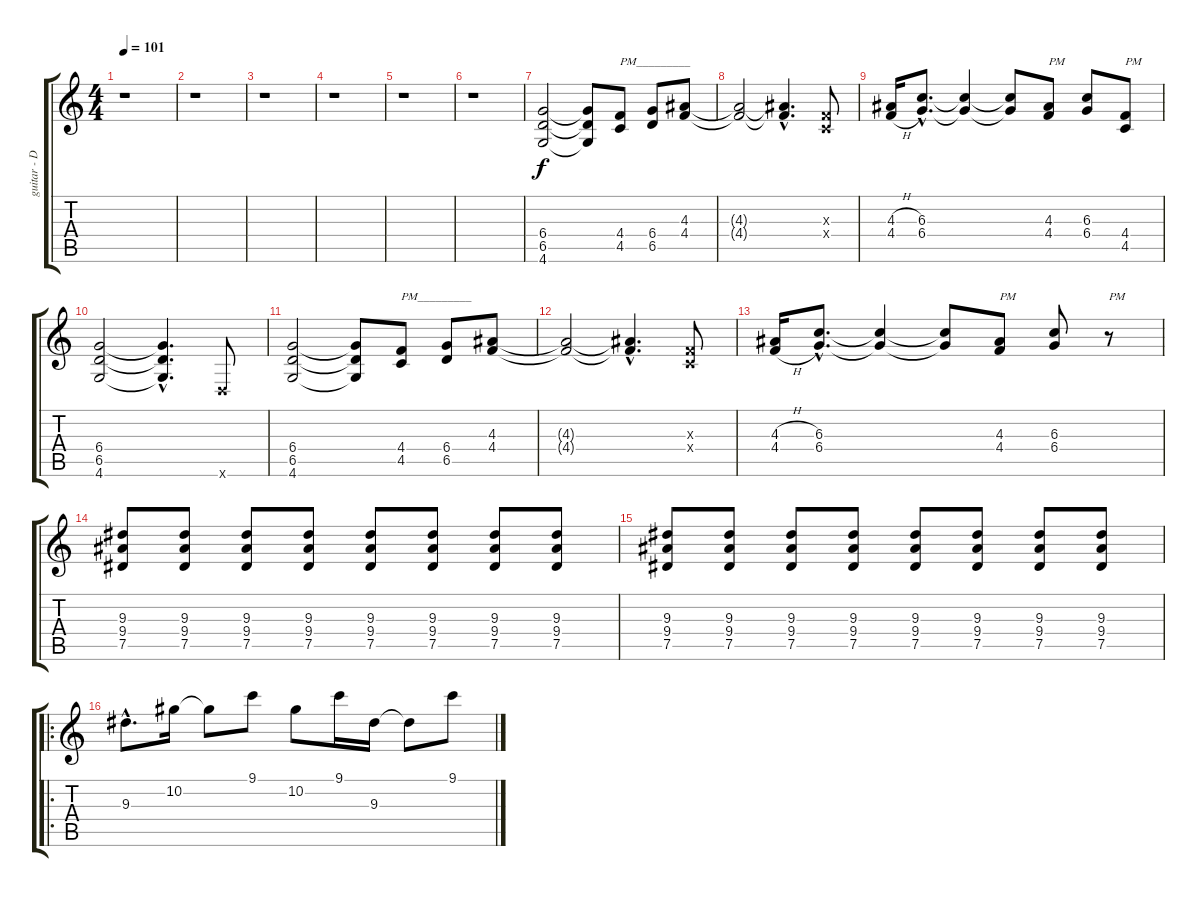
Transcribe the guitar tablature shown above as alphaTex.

\track ("guitar - Dave Mustaine" "guitar - D") {instrument distortionguitar}
\staff {score tabs}
\tuning (Eb4 Bb3 Gb3 Db3 Ab2 Eb2) {hide}
\ts (4 4)
\tempo 101
\clef g2
\ks c
r.1{dy f} |
r.1 |
r.1 |
r.1 |
r.1 |
r.1 |
(6.4 6.5 4.6).2 (6.4{t} 6.5{t} 4.6{t}).8 (4.4 4.5).8{txt "PM_________"} (6.4 6.5).8 (4.3 4.4).8 |
(4.3{t} 4.4{t}).2 (4.3{hac t} 4.4{hac t}).4{d} (-1.3{x} -1.4{x}).8 |
(4.3{h} 4.4{h}).16 (6.3{hac} 6.4{hac}).8{d} (6.3{t} 6.4{t}).4 (6.3{t} 6.4{t}).8 (4.3 4.4).8{txt "PM"} (6.3 6.4).8 (4.4 4.5).8{txt "PM"} |
(6.4 6.5 4.6).2 (6.4{hac t} 6.5{hac t} 4.6{hac t}).4{d} -1.6{x}.8 |
(6.4 6.5 4.6).2 (6.4{t} 6.5{t} 4.6{t}).8 (4.4 4.5).8{txt "PM_________"} (6.4 6.5).8 (4.3 4.4).8 |
(4.3{t} 4.4{t}).2 (4.3{hac t} 4.4{hac t}).4{d} (-1.3{x} -1.4{x}).8 |
(4.3{h} 4.4{h}).16 (6.3{hac} 6.4{hac}).8{d} (6.3{t} 6.4{t}).4 (6.3{t} 6.4{t}).8 (4.3 4.4).8{txt "PM"} (6.3 6.4).8 r.8{txt "PM"} |
(9.3 9.4 7.5).8 (9.3 9.4 7.5).8 (9.3 9.4 7.5).8 (9.3 9.4 7.5).8 (9.3 9.4 7.5).8 (9.3 9.4 7.5).8 (9.3 9.4 7.5).8 (9.3 9.4 7.5).8 |
(9.3 9.4 7.5).8 (9.3 9.4 7.5).8 (9.3 9.4 7.5).8 (9.3 9.4 7.5).8 (9.3 9.4 7.5).8 (9.3 9.4 7.5).8 (9.3 9.4 7.5).8 (9.3 9.4 7.5).8 |
\ro
9.3{hac}.8{d} 10.2.16 10.2{t}.8 9.1.8 10.2.8 9.1.16 9.3.16 9.3{t}.8 9.1.8
